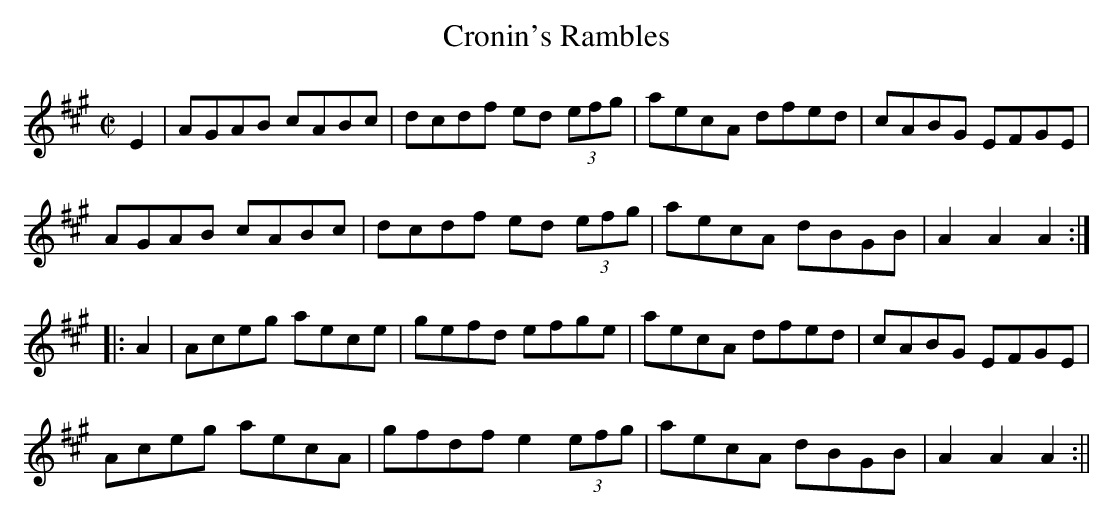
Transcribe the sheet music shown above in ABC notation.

X:1
T: Cronin's Rambles
M: C|
L: 1/8
K: A
E2 | AGAB cABc | dcdf ed (3efg | aecA dfed | cABG EFGE |
 AGAB cABc | dcdf ed (3efg | aecA dBGB | A2 A2 A2 :|
|: A2 | Aceg aece | gefd efge | aecA dfed | cABG EFGE |
Aceg aecA | gfdf e2 (3efg | aecA dBGB | A2 A2 A2 :||
